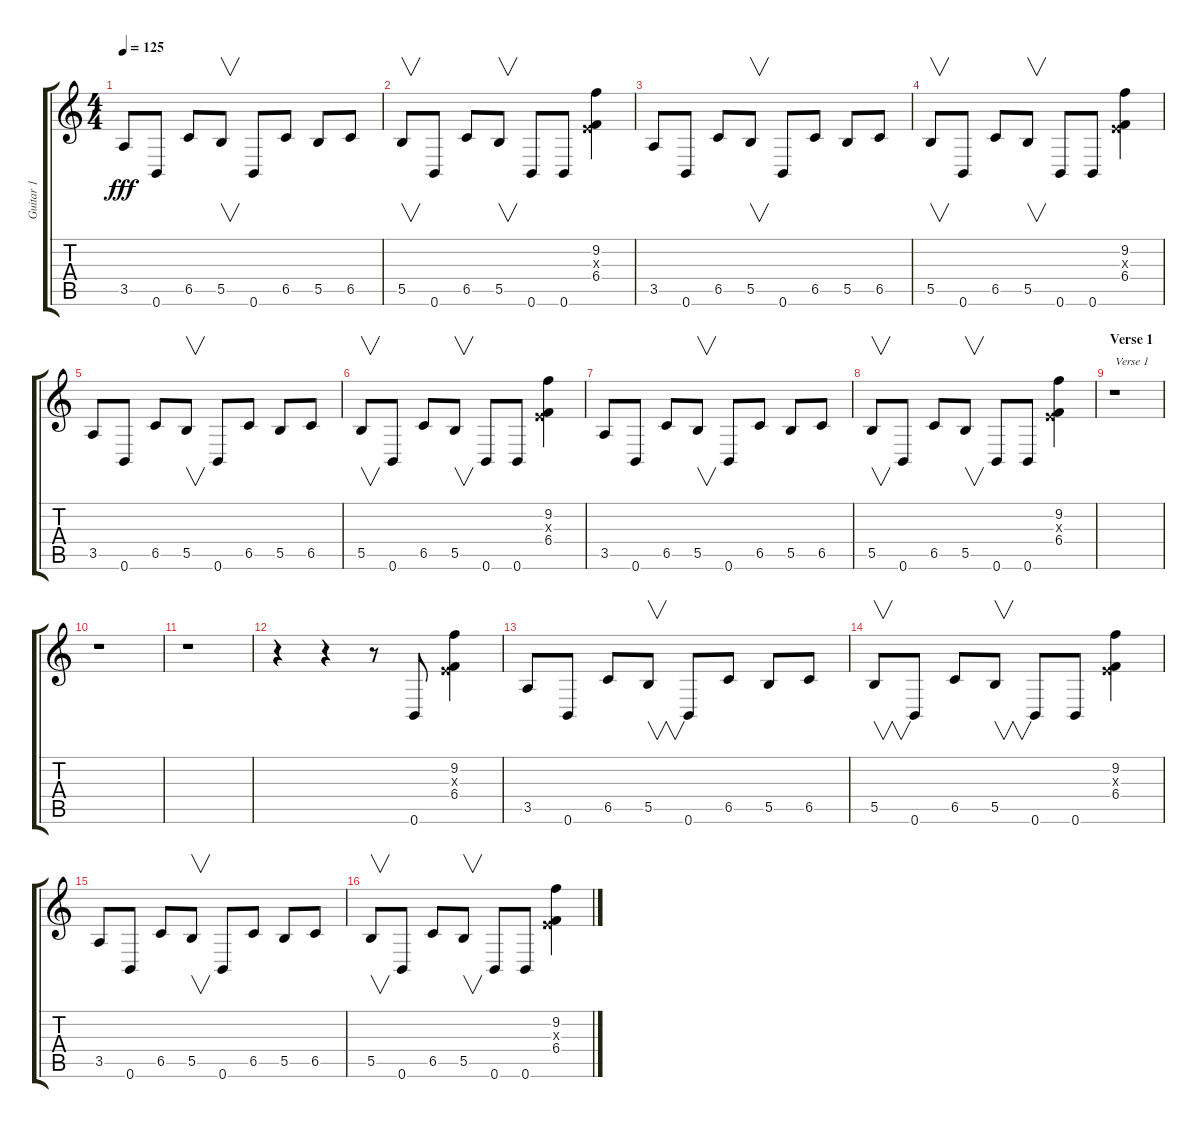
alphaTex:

\track ("Guitar 1" "Guitar 1") {instrument distortionguitar}
\staff {score tabs}
\tuning (Db4 Ab3 E3 B2 Gb2 B1) {hide}
\ts (4 4)
\tempo 125
\clef g2
\ks c
3.5.8{dy fff} 0.6.8 6.5.8 5.5.8{v} 0.6.8 6.5.8 5.5.8 6.5.8 |
5.5.8{v} 0.6.8 6.5.8 5.5.8{v} 0.6.8 0.6.8 (9.2 0.3{x} 6.4).4 |
3.5.8 0.6.8 6.5.8 5.5.8{v} 0.6.8 6.5.8 5.5.8 6.5.8 |
5.5.8{v} 0.6.8 6.5.8 5.5.8{v} 0.6.8 0.6.8 (9.2 0.3{x} 6.4).4 |
3.5.8 0.6.8 6.5.8 5.5.8{v} 0.6.8 6.5.8 5.5.8 6.5.8 |
5.5.8{v} 0.6.8 6.5.8 5.5.8{v} 0.6.8 0.6.8 (9.2 0.3{x} 6.4).4 |
3.5.8 0.6.8 6.5.8 5.5.8{v} 0.6.8 6.5.8 5.5.8 6.5.8 |
5.5.8{v} 0.6.8 6.5.8 5.5.8{v} 0.6.8 0.6.8 (9.2 0.3{x} 6.4).4 |
\section ("" "Verse 1")
r.1{txt "Verse 1"} |
r.1 |
r.1 |
r.4 r.4 r.8 0.6.8 (9.2 0.3{x} 6.4).4 |
3.5.8 0.6.8 6.5.8 5.5.8{v} 0.6.8 6.5.8 5.5.8 6.5.8 |
5.5.8{v} 0.6.8 6.5.8 5.5.8{v} 0.6.8 0.6.8 (9.2 0.3{x} 6.4).4 |
3.5.8 0.6.8 6.5.8 5.5.8{v} 0.6.8 6.5.8 5.5.8 6.5.8 |
5.5.8{v} 0.6.8 6.5.8 5.5.8{v} 0.6.8 0.6.8 (9.2 0.3{x} 6.4).4
